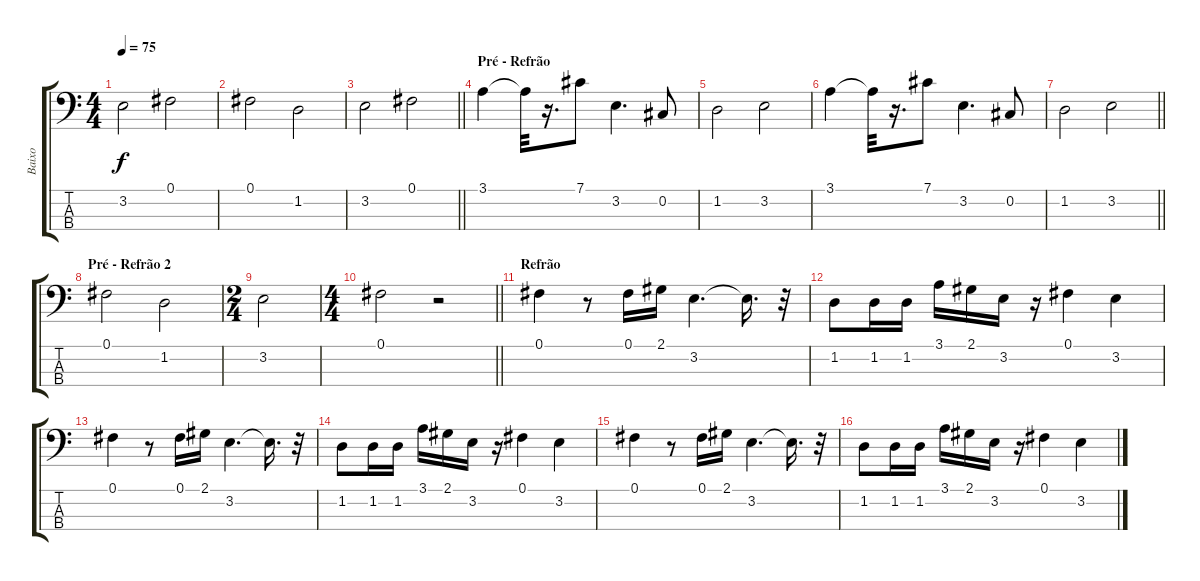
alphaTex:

\track ("Baixo" "Baixo") {instrument acousticbass}
\staff {score tabs}
\tuning (Gb2 Db2 Ab1 Eb1) {hide}
\ts (4 4)
\tempo 75
\clef f4
\ks c
3.2.2{dy f} 0.1.2 |
0.1.2 1.2.2 |
\barLineRight lightlight
3.2.2 0.1.2 |
\section ("" "Pré - Refrão")
3.1.4 3.1{t}.32 r.16{d} 7.1.8 3.2.4{d} 0.2.8 |
1.2.2 3.2.2 |
3.1.4 3.1{t}.32 r.16{d} 7.1.8 3.2.4{d} 0.2.8 |
\barLineRight lightlight
1.2.2 3.2.2 |
\section ("" "Pré - Refrão 2")
0.1.2 1.2.2 |
\ts (2 4)
3.2.2 |
\ts (4 4)
\barLineRight lightlight
0.1.2 r.2 |
\section ("" "Refrão")
0.1.4 r.8 0.1.16 2.1.16 3.2.4{d} 3.2{t}.16{d} r.32 |
1.2.8 1.2.16 1.2.16 3.1.16 2.1.16 3.2.16 r.16 0.1.4 3.2.4 |
0.1.4 r.8 0.1.16 2.1.16 3.2.4{d} 3.2{t}.16{d} r.32 |
1.2.8 1.2.16 1.2.16 3.1.16 2.1.16 3.2.16 r.16 0.1.4 3.2.4 |
0.1.4 r.8 0.1.16 2.1.16 3.2.4{d} 3.2{t}.16{d} r.32 |
1.2.8 1.2.16 1.2.16 3.1.16 2.1.16 3.2.16 r.16 0.1.4 3.2.4
